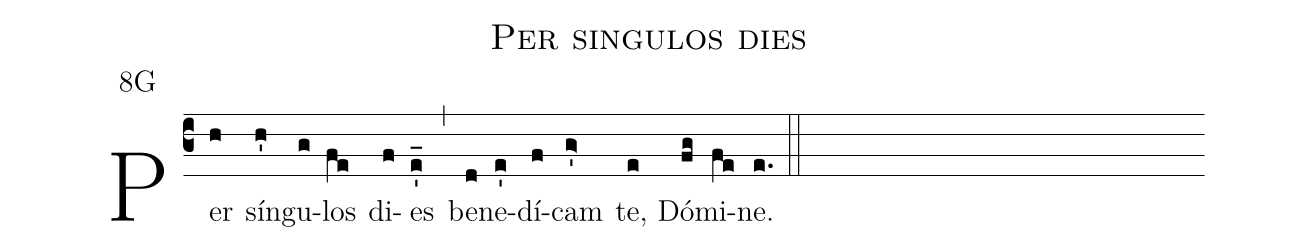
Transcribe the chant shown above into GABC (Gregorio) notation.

name:Per singulos dies;
office-part:Antiphona;
annotation: 8G;
%%
(c3) Per(h) sín(h')gu(g)los(fe) di(f)es(e'_) (,) be(d)ne-(e')dí-(f)cam(g>') te(e), Dó(fg)mi(fe)ne.(e.) (::)
